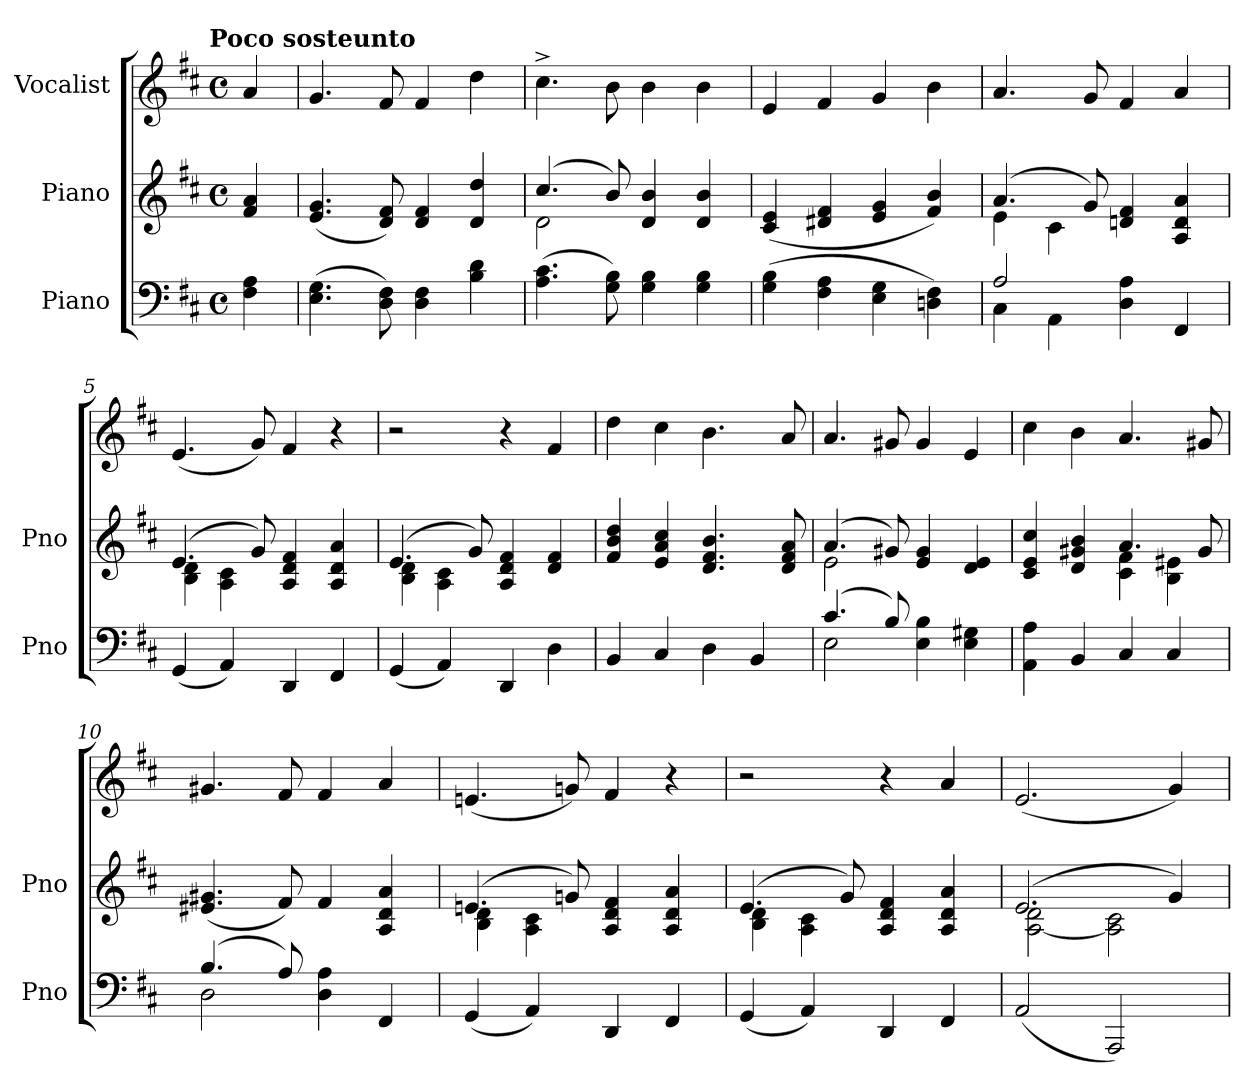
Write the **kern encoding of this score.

**kern	**kern	**kern
*part3	*part2	*part1
*staff3	*staff2	*staff1
*I"Piano	*I"Piano	*I"Vocalist
*I'Pno	*I'Pno	*
*clefF4	*clefG2	*clefG2
*k[f#c#]	*k[f#c#]	*k[f#c#]
*D:	*D:	*D:
!!LO:TX:omd:t=Poco sosteunto
*M4/4	*M4/4	*M4/4
*met(c)	*met(c)	*met(c)
*MM112	*MM112	*MM112
=	=	=
4F# 4A	4f# 4a	4a
=1	=1	=1
(4.E 4.G	(4.e 4.g	4.g
8D 8F#)	8d 8f#)	8f#
4D 4F#	4d 4f#	4f#
4B 4d	4d 4dd	4dd
=2	=2	=2
*	*^	*
(4.A 4.c#	(4.cc#	2d	4.cc#^
8G 8B)	8b)	.	8b
4G 4B	4d 4b	2ryy	4b
4G 4B	4d 4b	.	4b
*	*v	*v	*
=3	=3	=3
(4G 4B	(4c# 4e	4e
4F# 4A	4d#X 4f#	4f#
4E 4G	4e 4g	4g
4Dn 4F#)	4f# 4b)	4b
=4	=4	=4
*^	*^	*
2A	4C#	(4.a	4e	4.a
.	4AA	.	4c#	.
.	.	8g)	.	8g
2ryy	4D 4A	4dn 4f#	2ryy	4f#
.	4FF#	4A 4d 4a	.	4a
*v	*v	*	*	*
=5	=5	=5	=5
(4GG	(4.e	4B 4d	(4.e
4AA)	.	4A 4c#	.
.	8g)	.	8g)
4DD	4A 4d 4f#	2ryy	4f#
4FF#	4A 4d 4a	.	4r
=6	=6	=6	=6
(4GG	(4.e	4B 4d	2r
4AA)	.	4A 4c#	.
.	8g)	.	.
4DD	4A 4d 4f#	2ryy	4r
4D	4d 4f#	.	4f#
*	*v	*v	*
=7	=7	=7
4BB	4f# 4b 4dd	4dd
4C#	4e 4a 4cc#	4cc#
4D	4.d 4.f# 4.b	4.b
4BB	.	.
.	8d 8f# 8a	8a
=8	=8	=8
*^	*^	*
(4.c#	2E	(4.a	2e	4.a
8B)	.	8g#X)	.	8g#X
2ryy	4E 4B	4e 4g#	2ryy	4g#
.	4E 4G#X	4d 4e	.	4e
*v	*v	*	*	*
=9	=9	=9	=9
4AA 4A	4c# 4e 4cc#	2ryy	4cc#
4BB	4d 4g#X 4b	.	4b
4C#	4.a	4c# 4f#	4.a
4C#	.	4B 4e#X	.
.	8g#	.	8g#X
*	*v	*v	*
=10	=10	=10
*^	*	*
(4.B	2D	(4.e#X 4.g#X	4.g#X
8A)	.	8f#)	8f#
4D 4A	2ryy	4f#	4f#
4FF#	.	4A 4d 4a	4a
*v	*v	*	*
=11	=11	=11
*	*^	*
(4GG	(4.en	4B 4d	(4.en
4AA)	.	4A 4c#	.
.	8gn)	.	8gn)
4DD	4A 4d 4f#	2ryy	4f#
4FF#	4A 4d 4a	.	4r
=12	=12	=12	=12
(4GG	(4.e	4B 4d	2r
4AA)	.	4A 4c#	.
.	8g)	.	.
4DD	4A 4d 4f#	2ryy	4r
4FF#	4A 4d 4a	.	4a
=13	=13	=13	=13
(2AA	(2.e	[2A 2d	(2.e
2AAA)	.	2A] 2c#	.
.	4g)	.	4g)
*	*v	*v	*
=	=	=
*-	*-	*-
